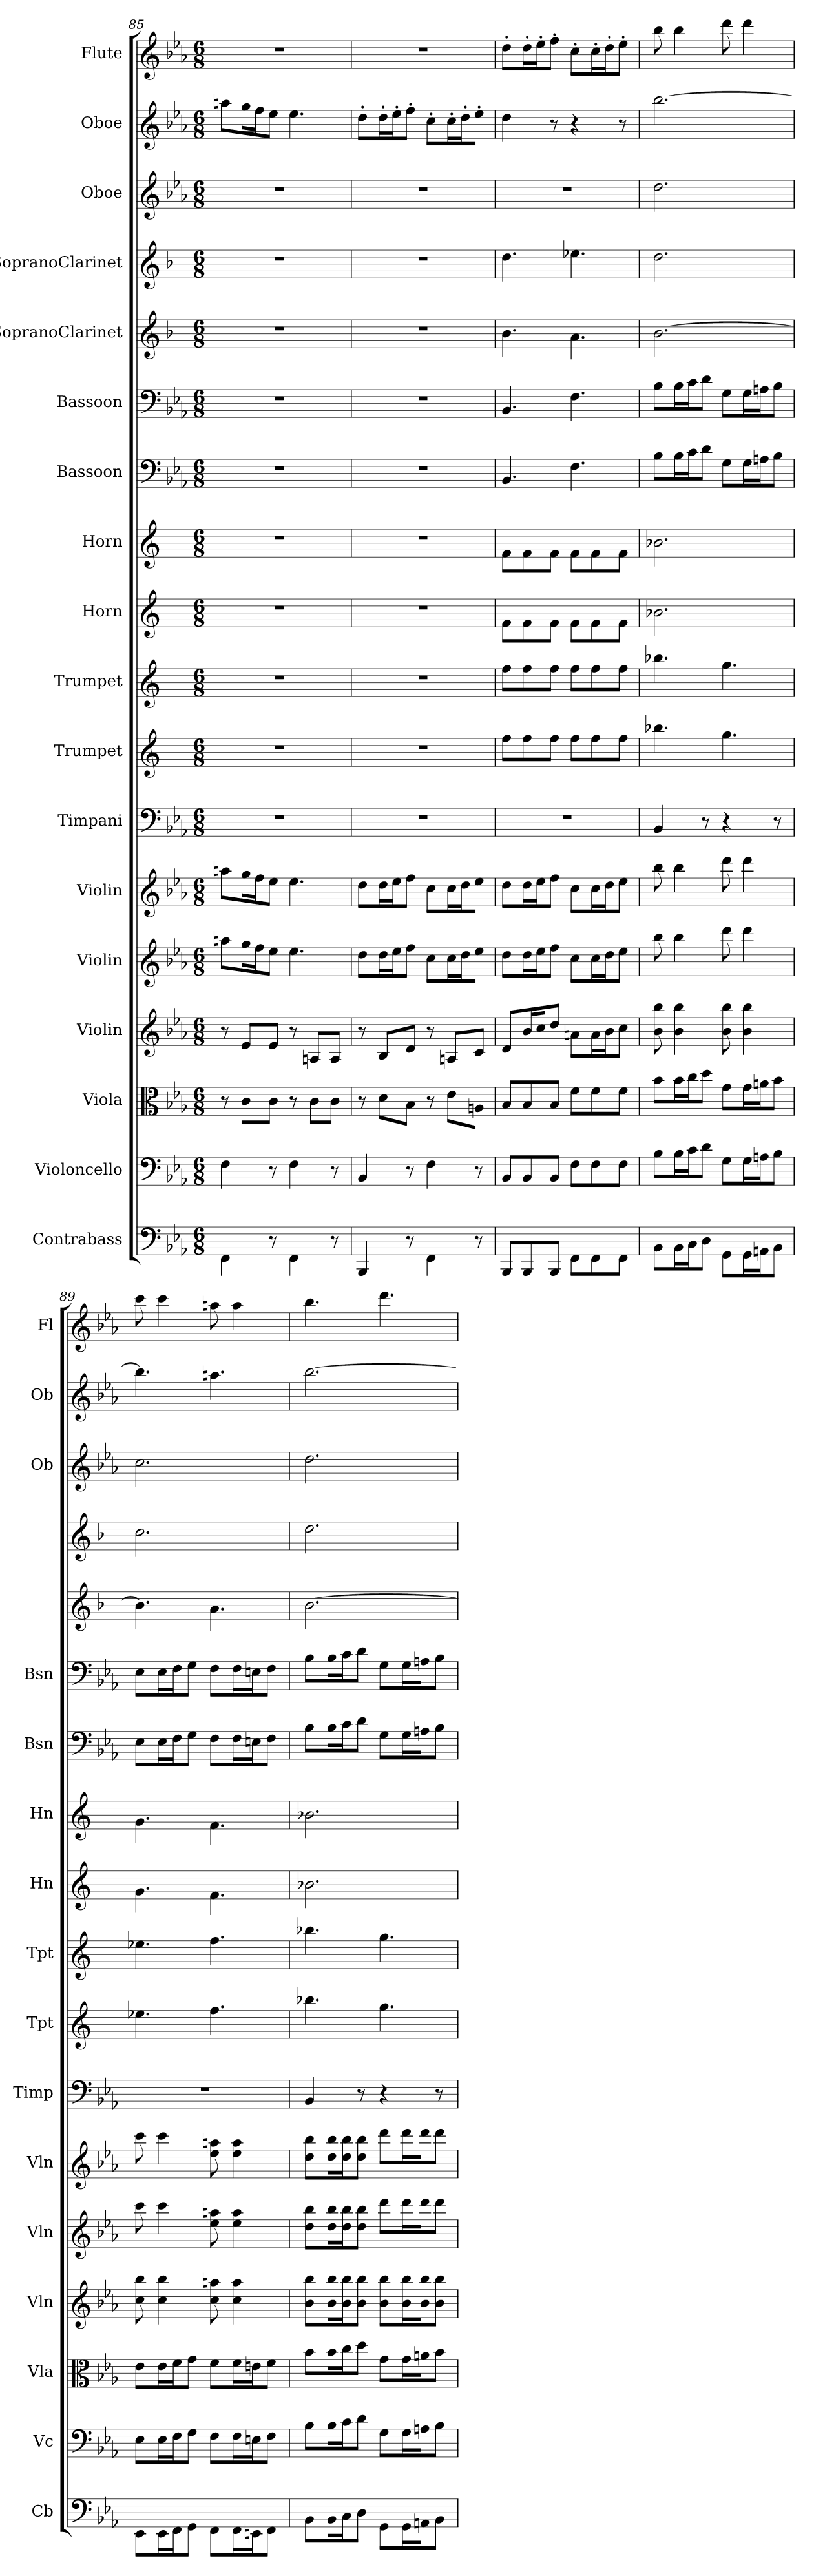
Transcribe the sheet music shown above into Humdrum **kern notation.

**kern	**kern	**kern	**kern	**kern	**kern	**kern	**kern	**kern	**kern	**kern	**kern	**kern	**kern	**kern	**kern	**kern	**kern
*part18	*part17	*part16	*part15	*part14	*part13	*part12	*part11	*part10	*part9	*part8	*part7	*part6	*part5	*part4	*part3	*part2	*part1
*staff18	*staff17	*staff16	*staff15	*staff14	*staff13	*staff12	*staff11	*staff10	*staff9	*staff8	*staff7	*staff6	*staff5	*staff4	*staff3	*staff2	*staff1
*I"Contrabass	*I"Violoncello	*I"Viola	*I"Violin	*I"Violin	*I"Violin	*I"Timpani	*I"Trumpet	*I"Trumpet	*I"Horn	*I"Horn	*I"Bassoon	*I"Bassoon	*I"SopranoClarinet	*I"SopranoClarinet	*I"Oboe	*I"Oboe	*I"Flute
*I'Cb	*I'Vc	*I'Vla	*I'Vln	*I'Vln	*I'Vln	*I'Timp	*I'Tpt	*I'Tpt	*I'Hn	*I'Hn	*I'Bsn	*I'Bsn	*	*	*I'Ob	*I'Ob	*I'Fl
*clefF4	*clefF4	*clefC3	*clefG2	*clefG2	*clefG2	*clefF4	*clefG2	*clefG2	*clefG2	*clefG2	*clefF4	*clefF4	*clefG2	*clefG2	*clefG2	*clefG2	*clefG2
*k[b-e-a-]	*k[b-e-a-]	*k[b-e-a-]	*k[b-e-a-]	*k[b-e-a-]	*k[b-e-a-]	*k[b-e-a-]	*k[]	*k[]	*k[]	*k[]	*k[b-e-a-]	*k[b-e-a-]	*k[b-]	*k[b-]	*k[b-e-a-]	*k[b-e-a-]	*k[b-e-a-]
*M6/8	*M6/8	*M6/8	*M6/8	*M6/8	*M6/8	*M6/8	*M6/8	*M6/8	*M6/8	*M6/8	*M6/8	*M6/8	*M6/8	*M6/8	*M6/8	*M6/8	*M6/8
=85	=85	=85	=85	=85	=85	=85	=85	=85	=85	=85	=85	=85	=85	=85	=85	=85	=85
4FF"\	4F"\	8r	8r	8aan\L	8aan\L	2.r	2.r	2.r	2.r	2.r	2.r	2.r	2.r	2.r	2.r	8aan\L	2.r
.	.	8c\L	8e-/L	16gg\L	16gg\L	.	.	.	.	.	.	.	.	.	.	16gg\L	.
.	.	.	.	16ff\J	16ff\J	.	.	.	.	.	.	.	.	.	.	16ff\J	.
8r	8r	8c\J	8e-/J	8ee-\J	8ee-\J	.	.	.	.	.	.	.	.	.	.	8ee-\J	.
4FF"\	4F"\	8r	8r	4.ee-\	4.ee-\	.	.	.	.	.	.	.	.	.	.	4.ee-\	.
.	.	8c\L	8An/L	.	.	.	.	.	.	.	.	.	.	.	.	.	.
8r	8r	8c\J	8A/J	.	.	.	.	.	.	.	.	.	.	.	.	.	.
=86	=86	=86	=86	=86	=86	=86	=86	=86	=86	=86	=86	=86	=86	=86	=86	=86	=86
4BBB-"/	4BB-"/	8r	8r	8dd\L	8dd\L	2.r	2.r	2.r	2.r	2.r	2.r	2.r	2.r	2.r	2.r	8dd'\L	2.r
.	.	8d\L	8B-/L	16dd\L	16dd\L	.	.	.	.	.	.	.	.	.	.	16dd'\L	.
.	.	.	.	16ee-\J	16ee-\J	.	.	.	.	.	.	.	.	.	.	16ee-'\J	.
8r	8r	8B-\J	8d/J	8ff\J	8ff\J	.	.	.	.	.	.	.	.	.	.	8ff'\J	.
4FF"\	4F"\	8r	8r	8cc\L	8cc\L	.	.	.	.	.	.	.	.	.	.	8cc'\L	.
.	.	8e-\L	8An/L	16cc\L	16cc\L	.	.	.	.	.	.	.	.	.	.	16cc'\L	.
.	.	.	.	16dd\J	16dd\J	.	.	.	.	.	.	.	.	.	.	16dd'\J	.
8r	8r	8An\J	8c/J	8ee-\J	8ee-\J	.	.	.	.	.	.	.	.	.	.	8ee-'\J	.
=87	=87	=87	=87	=87	=87	=87	=87	=87	=87	=87	=87	=87	=87	=87	=87	=87	=87
8BBB-/L	8BB-/L	8B-/L	8d/L	8dd\L	8dd\L	2.r	8ff\L	8ff\L	8f\L	8f\L	4.BB-/	4.BB-/	4.b-\	4.dd\	2.r	4dd\	8dd'\L
8BBB-/	8BB-/	8B-/	16b-/L	16dd\L	16dd\L	.	8ff\	8ff\	8f\	8f\	.	.	.	.	.	.	16dd'\L
.	.	.	16cc/J	16ee-\J	16ee-\J	.	.	.	.	.	.	.	.	.	.	.	16ee-'\J
8BBB-/J	8BB-/J	8B-/J	8dd/J	8ff\J	8ff\J	.	8ff\J	8ff\J	8f\J	8f\J	.	.	.	.	.	8r	8ff'\J
8FF\L	8F\L	8f\L	8an\L	8cc\L	8cc\L	.	8ff\L	8ff\L	8f\L	8f\L	4.F\	4.F\	4.a\	4.ee-X\	.	4r	8cc'\L
8FF\	8F\	8f\	16a\L	16cc\L	16cc\L	.	8ff\	8ff\	8f\	8f\	.	.	.	.	.	.	16cc'\L
.	.	.	16b-\J	16dd\J	16dd\J	.	.	.	.	.	.	.	.	.	.	.	16dd'\J
8FF\J	8F\J	8f\J	8cc\J	8ee-\J	8ee-\J	.	8ff\J	8ff\J	8f\J	8f\J	.	.	.	.	.	8r	8ee-'\J
=88	=88	=88	=88	=88	=88	=88	=88	=88	=88	=88	=88	=88	=88	=88	=88	=88	=88
8BB-\L	8B-\L	8b-\L	8b-\ 8bb-\	8bb-\	8bb-\	4BB-/	4.bb-X\	4.bb-X\	2.b-X\	2.b-X\	8B-\L	8B-\L	[2.b-\	2.dd\	2.dd\	[2.bb-\	8bb-\
16BB-\L	16B-\L	16b-\L	4b-\ 4bb-\	4bb-\	4bb-\	.	.	.	.	.	16B-\L	16B-\L	.	.	.	.	4bb-\
16C\J	16c\J	16cc\J	.	.	.	.	.	.	.	.	16c\J	16c\J	.	.	.	.	.
8D\J	8d\J	8dd\J	.	.	.	8r	.	.	.	.	8d\J	8d\J	.	.	.	.	.
8GG\L	8G\L	8g\L	8b-\ 8bb-\	8ddd\	8ddd\	4r	4.gg\	4.gg\	.	.	8G\L	8G\L	.	.	.	.	8ddd\
16GG\L	16G\L	16g\L	4b-\ 4bb-\	4ddd\	4ddd\	.	.	.	.	.	16G\L	16G\L	.	.	.	.	4ddd\
16AAn\J	16An\J	16an\J	.	.	.	.	.	.	.	.	16An\J	16An\J	.	.	.	.	.
8BB-\J	8B-\J	8b-\J	.	.	.	8r	.	.	.	.	8B-\J	8B-\J	.	.	.	.	.
=89	=89	=89	=89	=89	=89	=89	=89	=89	=89	=89	=89	=89	=89	=89	=89	=89	=89
8EE-\L	8E-\L	8e-\L	8cc\ 8bb-\	8ccc\	8ccc\	2.r	4.ee-X\	4.ee-X\	4.g\	4.g\	8E-\L	8E-\L	4.b-\]	2.cc\	2.cc\	4.bb-\]	8ccc\
16EE-\L	16E-\L	16e-\L	4cc\ 4bb-\	4ccc\	4ccc\	.	.	.	.	.	16E-\L	16E-\L	.	.	.	.	4ccc\
16FF\J	16F\J	16f\J	.	.	.	.	.	.	.	.	16F\J	16F\J	.	.	.	.	.
8GG\J	8G\J	8g\J	.	.	.	.	.	.	.	.	8G\J	8G\J	.	.	.	.	.
8FF\L	8F\L	8f\L	8cc\ 8aan\	8ee-\ 8aan\	8ee-\ 8aan\	.	4.ff\	4.ff\	4.f\	4.f\	8F\L	8F\L	4.a\	.	.	4.aan\	8aan\
16FF\L	16F\L	16f\L	4cc\ 4aa\	4ee-\ 4aa\	4ee-\ 4aa\	.	.	.	.	.	16F\L	16F\L	.	.	.	.	4aa\
16EEn\J	16En\J	16en\J	.	.	.	.	.	.	.	.	16En\J	16En\J	.	.	.	.	.
8FF\J	8F\J	8f\J	.	.	.	.	.	.	.	.	8F\J	8F\J	.	.	.	.	.
=90	=90	=90	=90	=90	=90	=90	=90	=90	=90	=90	=90	=90	=90	=90	=90	=90	=90
8BB-\L	8B-\L	8b-\L	8b-\ 8bb-\L	8dd\ 8bb-\L	8dd\ 8bb-\L	4BB-/	4.bb-X\	4.bb-X\	2.b-X\	2.b-X\	8B-\L	8B-\L	[2.b-\	2.dd\	2.dd\	[2.bb-\	4.bb-\
16BB-\L	16B-\L	16b-\L	16b-\ 16bb-\L	16dd\ 16bb-\L	16dd\ 16bb-\L	.	.	.	.	.	16B-\L	16B-\L	.	.	.	.	.
16C\J	16c\J	16cc\J	16b-\ 16bb-\J	16dd\ 16bb-\J	16dd\ 16bb-\J	.	.	.	.	.	16c\J	16c\J	.	.	.	.	.
8D\J	8d\J	8dd\J	8b-\ 8bb-\J	8dd\ 8bb-\J	8dd\ 8bb-\J	8r	.	.	.	.	8d\J	8d\J	.	.	.	.	.
8GG\L	8G\L	8g\L	8b-\ 8bb-\L	8ddd\L	8ddd\L	4r	4.gg\	4.gg\	.	.	8G\L	8G\L	.	.	.	.	4.ddd\
16GG\L	16G\L	16g\L	16b-\ 16bb-\L	16ddd\L	16ddd\L	.	.	.	.	.	16G\L	16G\L	.	.	.	.	.
16AAn\J	16An\J	16an\J	16b-\ 16bb-\J	16ddd\J	16ddd\J	.	.	.	.	.	16An\J	16An\J	.	.	.	.	.
8BB-\J	8B-\J	8b-\J	8b-\ 8bb-\J	8ddd\J	8ddd\J	8r	.	.	.	.	8B-\J	8B-\J	.	.	.	.	.
=	=	=	=	=	=	=	=	=	=	=	=	=	=	=	=	=	=
*-	*-	*-	*-	*-	*-	*-	*-	*-	*-	*-	*-	*-	*-	*-	*-	*-	*-
